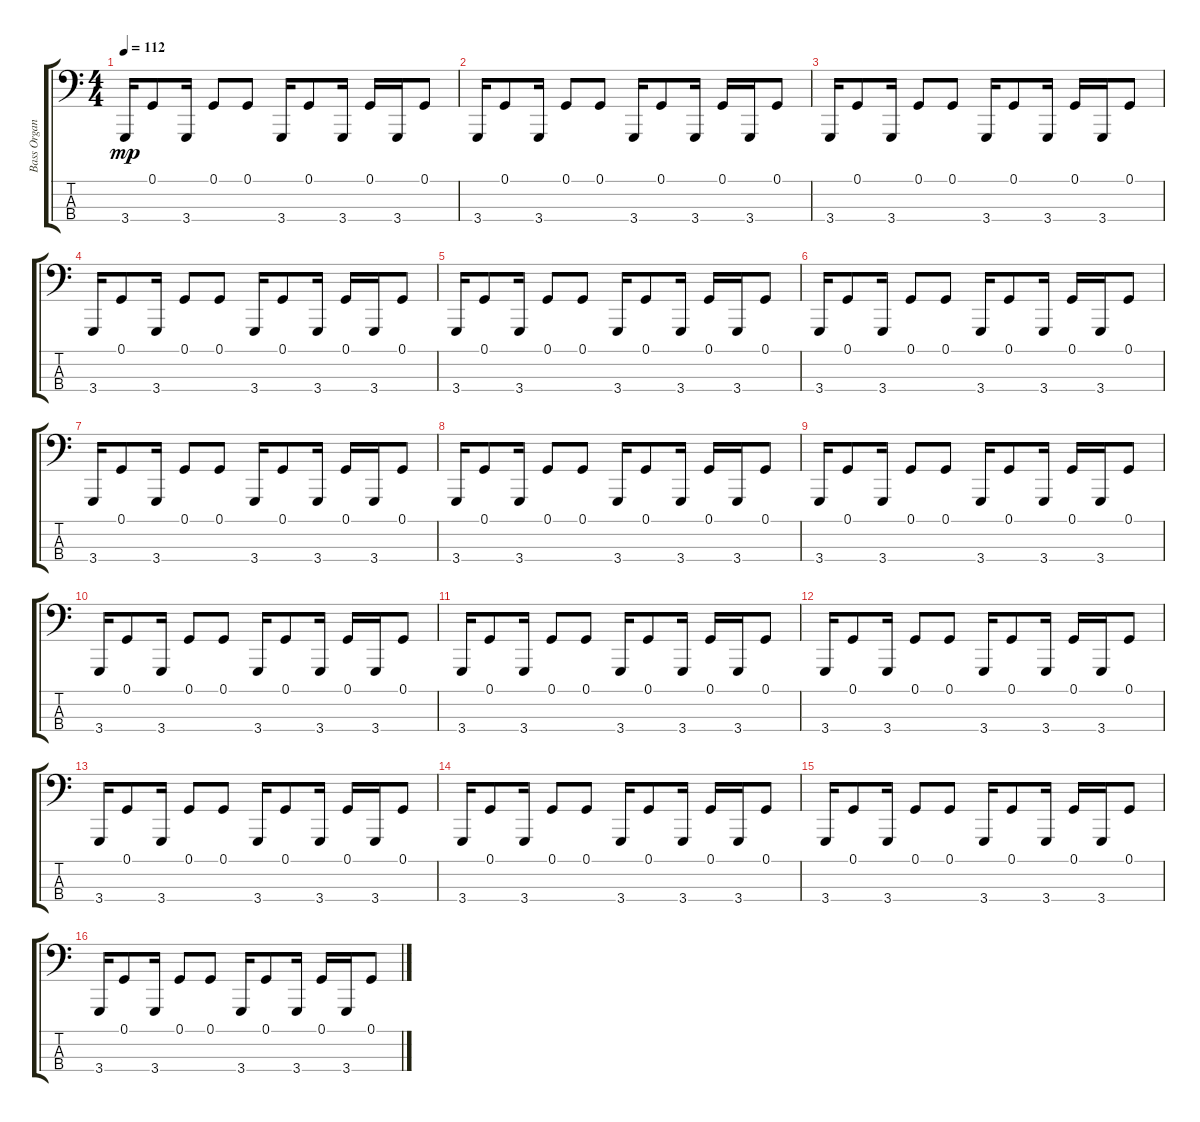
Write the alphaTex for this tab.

\track ("Bass Organ" "Bass Organ") {instrument lead8bassandlead}
\staff {score tabs}
\tuning (G2 D2 A1 E1) {hide}
\ts (4 4)
\tempo 112
\clef f4
\ks c
3.4.16{dy mp} 0.1.8 3.4.16 0.1.8 0.1.8 3.4.16 0.1.8 3.4.16 0.1.16 3.4.16 0.1.8 |
3.4.16 0.1.8 3.4.16 0.1.8 0.1.8 3.4.16 0.1.8 3.4.16 0.1.16 3.4.16 0.1.8 |
3.4.16 0.1.8 3.4.16 0.1.8 0.1.8 3.4.16 0.1.8 3.4.16 0.1.16 3.4.16 0.1.8 |
3.4.16 0.1.8 3.4.16 0.1.8 0.1.8 3.4.16 0.1.8 3.4.16 0.1.16 3.4.16 0.1.8 |
3.4.16 0.1.8 3.4.16 0.1.8 0.1.8 3.4.16 0.1.8 3.4.16 0.1.16 3.4.16 0.1.8 |
3.4.16 0.1.8 3.4.16 0.1.8 0.1.8 3.4.16 0.1.8 3.4.16 0.1.16 3.4.16 0.1.8 |
3.4.16 0.1.8 3.4.16 0.1.8 0.1.8 3.4.16 0.1.8 3.4.16 0.1.16 3.4.16 0.1.8 |
3.4.16 0.1.8 3.4.16 0.1.8 0.1.8 3.4.16 0.1.8 3.4.16 0.1.16 3.4.16 0.1.8 |
3.4.16 0.1.8 3.4.16 0.1.8 0.1.8 3.4.16 0.1.8 3.4.16 0.1.16 3.4.16 0.1.8 |
3.4.16 0.1.8 3.4.16 0.1.8 0.1.8 3.4.16 0.1.8 3.4.16 0.1.16 3.4.16 0.1.8 |
3.4.16 0.1.8 3.4.16 0.1.8 0.1.8 3.4.16 0.1.8 3.4.16 0.1.16 3.4.16 0.1.8 |
3.4.16 0.1.8 3.4.16 0.1.8 0.1.8 3.4.16 0.1.8 3.4.16 0.1.16 3.4.16 0.1.8 |
3.4.16 0.1.8 3.4.16 0.1.8 0.1.8 3.4.16 0.1.8 3.4.16 0.1.16 3.4.16 0.1.8 |
3.4.16 0.1.8 3.4.16 0.1.8 0.1.8 3.4.16 0.1.8 3.4.16 0.1.16 3.4.16 0.1.8 |
3.4.16 0.1.8 3.4.16 0.1.8 0.1.8 3.4.16 0.1.8 3.4.16 0.1.16 3.4.16 0.1.8 |
3.4.16 0.1.8 3.4.16 0.1.8 0.1.8 3.4.16 0.1.8 3.4.16 0.1.16 3.4.16 0.1.8
